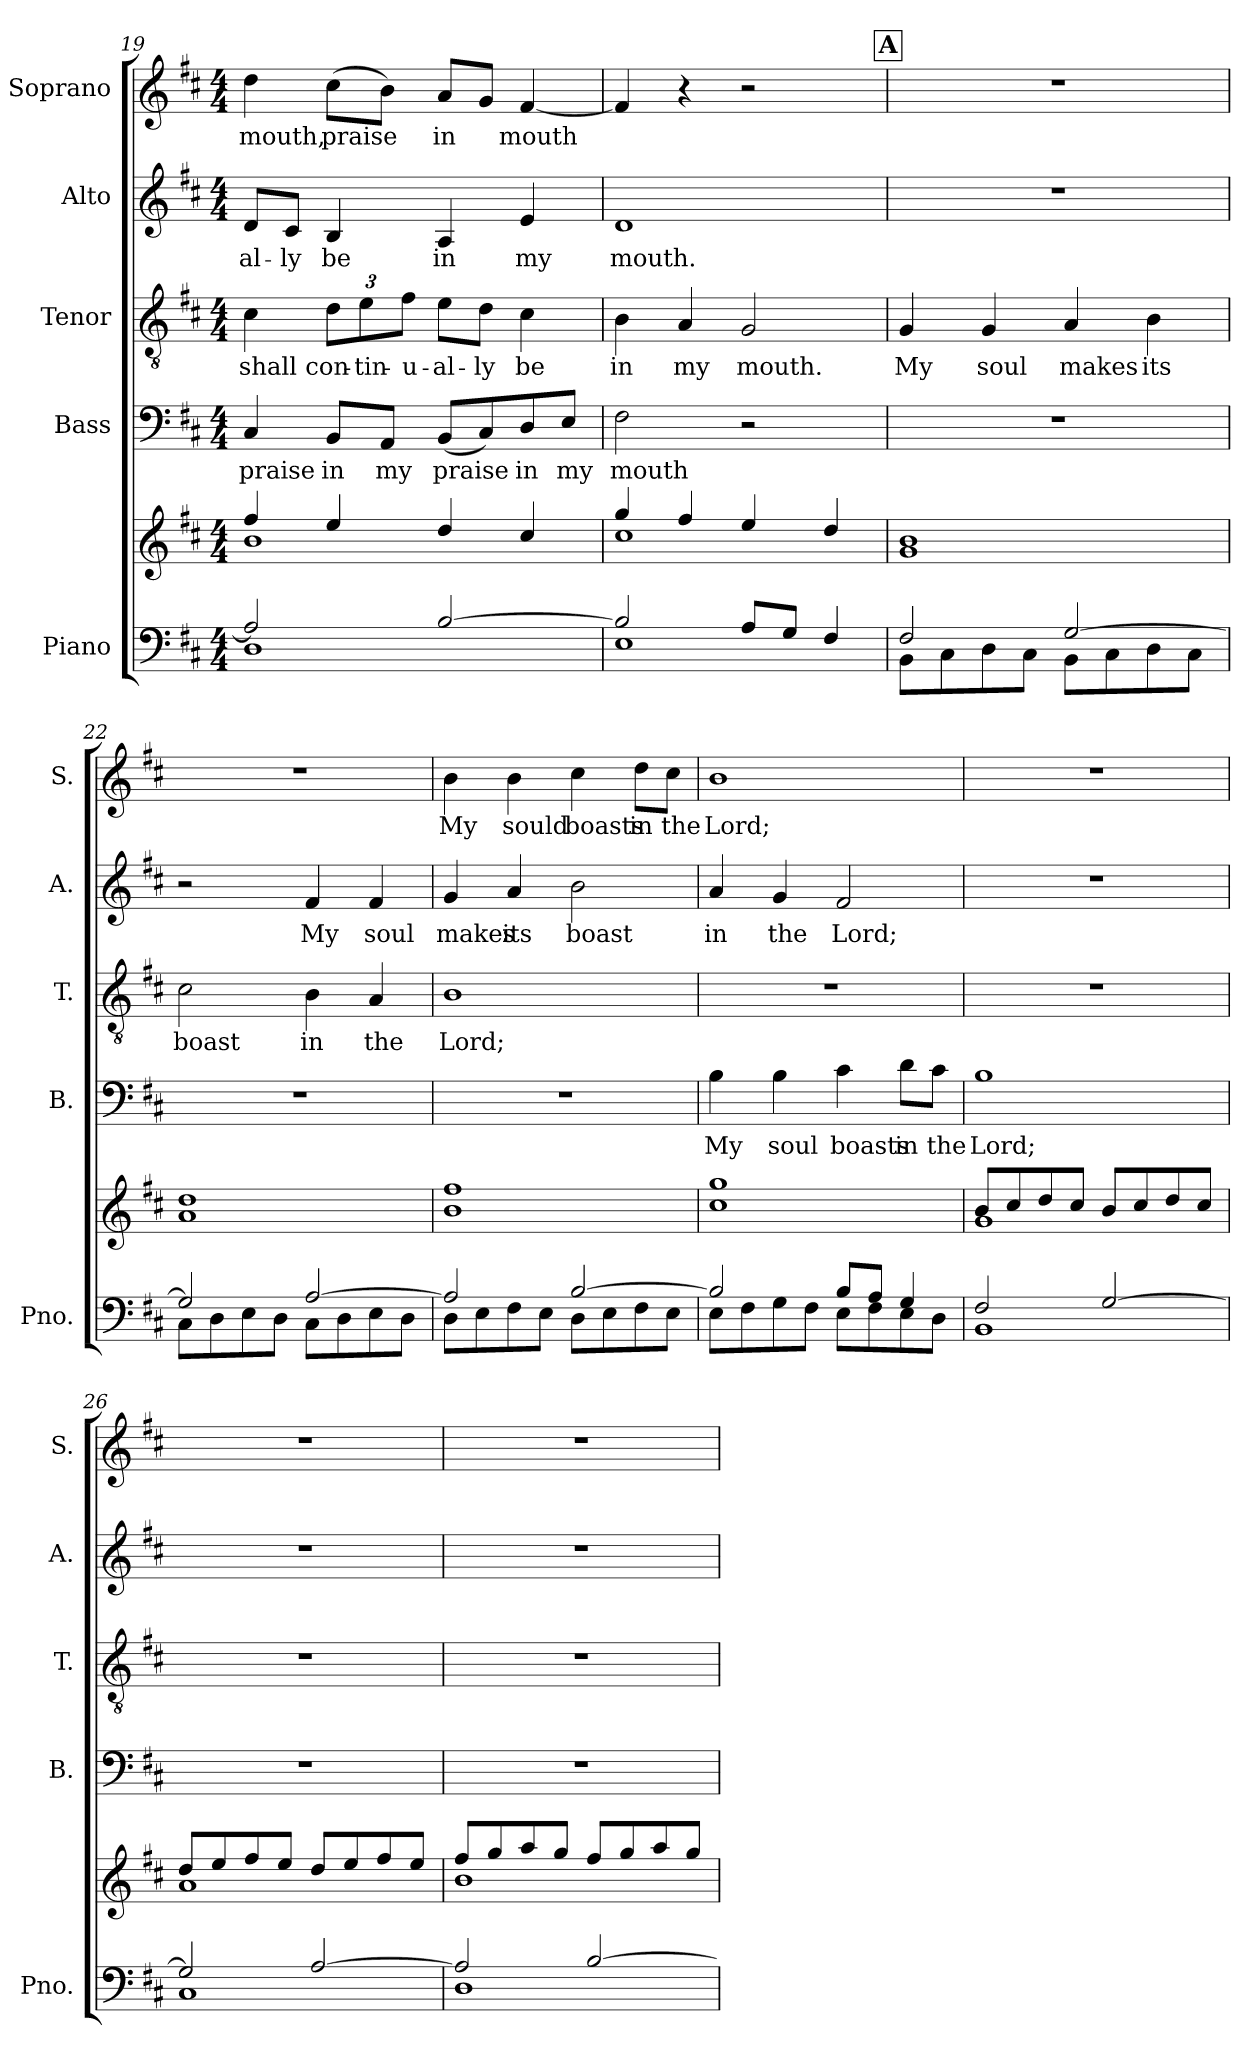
**kern	**kern	**kern	**text	**kern	**text	**kern	**text	**kern	**text
*part5	*part5	*part4	*part4	*part3	*part3	*part2	*part2	*part1	*part1
*staff6	*staff5	*staff4	*staff4	*staff3	*staff3	*staff2	*staff2	*staff1	*staff1
*I"Piano	*	*I"Bass	*	*I"Tenor	*	*I"Alto	*	*I"Soprano	*
*I'Pno.	*	*I'B.	*	*I'T.	*	*I'A.	*	*I'S.	*
*clefF4	*clefG2	*clefF4	*	*clefGv2	*	*clefG2	*	*clefG2	*
*k[f#c#]	*k[f#c#]	*k[f#c#]	*	*k[f#c#]	*	*k[f#c#]	*	*k[f#c#]	*
*M4/4	*M4/4	*M4/4	*	*M4/4	*	*M4/4	*	*M4/4	*
=19	=19	=19	=19	=19	=19	=19	=19	=19	=19
*^	*^	*	*	*	*	*	*	*	*
!	!	!	!	!	!LO:LY:b	!	!LO:LY:b	!	!LO:LY:b	!	!LO:LY:b
2A/]	1D	4ff#/	1b	4C#/	praise	4c#\	shall	8d/L	-al-	4dd\	mouth,
!	!	!	!	!	!	!	!	!	!LO:LY:b	!	!
.	.	.	.	.	.	.	.	8c#/J	-ly	.	.
!	!	!	!	!	!LO:LY:b	!	!	!	!	!	!
*	*	*	*	*	*	*Xbrackettup	*	*	*	*	*
!	!	!	!	!	!	!	!LO:LY:b	!	!LO:LY:b	!	!LO:LY:b
.	.	4ee/	.	8BB/L	in	12d\L	con-	4B/	be	(>8cc#\L	praise
!	!	!	!	!	!	!	!LO:LY:b	!	!	!	!
.	.	.	.	.	.	12e\	-tin-	.	.	.	.
!	!	!	!	!	!LO:LY:b	!	!	!	!	!	!
.	.	.	.	8AA/J	my	.	.	.	.	8b\J)	.
!	!	!	!	!	!	!	!LO:LY:b	!	!	!	!
.	.	.	.	.	.	12f#\J	-u-	.	.	.	.
!	!	!	!	!	!LO:LY:b	!	!LO:LY:b	!	!LO:LY:b	!	!LO:LY:b
[2B/	.	4dd/	.	(<8BB/L	praise	8e\L	-al-	4A/	in	8a/L	in
!	!	!	!	!	!	!	!LO:LY:b	!	!	!	!
.	.	.	.	8C#/)	.	8d\J	-ly	.	.	8g/J	.
!	!	!	!	!	!LO:LY:b	!	!LO:LY:b	!	!LO:LY:b	!	!LO:LY:b
.	.	4cc#/	.	8D/	in	4c#\	be	4e/	my	[4f#/	mouth
!	!	!	!	!	!LO:LY:b	!	!	!	!	!	!
.	.	.	.	8E/J	my	.	.	.	.	.	.
=20	=20	=20	=20	=20	=20	=20	=20	=20	=20	=20	=20
!	!	!	!	!	!LO:LY:b	!	!LO:LY:b	!	!LO:LY:b	!	!
2B/]	1E	4gg/	1cc#	2F#\	mouth	4B\	in	1d	mouth.	4f#/]	.
!	!	!	!	!	!	!	!LO:LY:b	!	!	!	!
.	.	4ff#/	.	.	.	4A/	my	.	.	4r	.
!	!	!	!	!	!	!	!LO:LY:b	!	!	!	!
8A/L	.	4ee/	.	2r	.	2G/	mouth.	.	.	2r	.
8G/J	.	.	.	.	.	.	.	.	.	.	.
4F#/	.	4dd/	.	.	.	.	.	.	.	.	.
*	*	*v	*v	*	*	*	*	*	*	*	*
!!LO:PB:g=z
!!LO:REH:place=s1:a:B:fs=14:t=A
=21	=21	=21	=21	=21	=21	=21	=21	=21	=21	=21
!	!	!	!	!	!	!LO:LY:b	!	!	!	!
2F#/	8BB\L	1g 1b	1r	.	4G/	My	1r	.	1r	.
.	8C#\	.	.	.	.	.	.	.	.	.
!	!	!	!	!	!	!LO:LY:b	!	!	!	!
.	8D\	.	.	.	4G/	soul	.	.	.	.
.	8C#\J	.	.	.	.	.	.	.	.	.
!	!	!	!	!	!	!LO:LY:b	!	!	!	!
[2G/	8BB\L	.	.	.	4A/	makes	.	.	.	.
.	8C#\	.	.	.	.	.	.	.	.	.
!	!	!	!	!	!	!LO:LY:b	!	!	!	!
.	8D\	.	.	.	4B\	its	.	.	.	.
.	8C#\J	.	.	.	.	.	.	.	.	.
=22	=22	=22	=22	=22	=22	=22	=22	=22	=22	=22
!	!	!	!	!	!	!LO:LY:b	!	!	!	!
2G/]	8C#\L	1a 1dd	1r	.	2c#\	boast	2r	.	1r	.
.	8D\	.	.	.	.	.	.	.	.	.
.	8E\	.	.	.	.	.	.	.	.	.
.	8D\J	.	.	.	.	.	.	.	.	.
!	!	!	!	!	!	!LO:LY:b	!	!LO:LY:b	!	!
[2A/	8C#\L	.	.	.	4B\	in	4f#/	My	.	.
.	8D\	.	.	.	.	.	.	.	.	.
!	!	!	!	!	!	!LO:LY:b	!	!LO:LY:b	!	!
.	8E\	.	.	.	4A/	the	4f#/	soul	.	.
.	8D\J	.	.	.	.	.	.	.	.	.
=23	=23	=23	=23	=23	=23	=23	=23	=23	=23	=23
!	!	!	!	!	!	!LO:LY:b	!	!LO:LY:b	!	!LO:LY:b
2A/]	8D\L	1b 1ff#	1r	.	1B	Lord;	4g/	makes	4b\	My
.	8E\	.	.	.	.	.	.	.	.	.
!	!	!	!	!	!	!	!	!LO:LY:b	!	!LO:LY:b
.	8F#\	.	.	.	.	.	4a/	its	4b\	sould
.	8E\J	.	.	.	.	.	.	.	.	.
!	!	!	!	!	!	!	!	!LO:LY:b	!	!LO:LY:b
[2B/	8D\L	.	.	.	.	.	2b\	boast	4cc#\	boasts
.	8E\	.	.	.	.	.	.	.	.	.
!	!	!	!	!	!	!	!	!	!	!LO:LY:b
.	8F#\	.	.	.	.	.	.	.	8dd\L	in
!	!	!	!	!	!	!	!	!	!	!LO:LY:b
.	8E\J	.	.	.	.	.	.	.	8cc#\J	the
=24	=24	=24	=24	=24	=24	=24	=24	=24	=24	=24
!	!	!	!	!LO:LY:b	!	!	!	!LO:LY:b	!	!LO:LY:b
2B/]	8E\L	1cc# 1gg	4B\	My	1r	.	4a/	in	1b	Lord;
.	8F#\	.	.	.	.	.	.	.	.	.
!	!	!	!	!LO:LY:b	!	!	!	!LO:LY:b	!	!
.	8G\	.	4B\	soul	.	.	4g/	the	.	.
.	8F#\J	.	.	.	.	.	.	.	.	.
!	!	!	!	!LO:LY:b	!	!	!	!LO:LY:b	!	!
8B/L	8E\L	.	4c#\	boasts	.	.	2f#/	Lord;	.	.
8A/J	8F#\	.	.	.	.	.	.	.	.	.
!	!	!	!	!LO:LY:b	!	!	!	!	!	!
4G/	8E\	.	8d\L	in	.	.	.	.	.	.
!	!	!	!	!LO:LY:b	!	!	!	!	!	!
.	8D\J	.	8c#\J	the	.	.	.	.	.	.
!!LO:LB:g=z
=25	=25	=25	=25	=25	=25	=25	=25	=25	=25	=25
*	*	*^	*	*	*	*	*	*	*	*
!	!	!	!	!	!LO:LY:b	!	!	!	!	!	!
2F#/	1BB	8b/L	1g	1B	Lord;	1r	.	1r	.	1r	.
.	.	8cc#/	.	.	.	.	.	.	.	.	.
.	.	8dd/	.	.	.	.	.	.	.	.	.
.	.	8cc#/J	.	.	.	.	.	.	.	.	.
[2G/	.	8b/L	.	.	.	.	.	.	.	.	.
.	.	8cc#/	.	.	.	.	.	.	.	.	.
.	.	8dd/	.	.	.	.	.	.	.	.	.
.	.	8cc#/J	.	.	.	.	.	.	.	.	.
=26	=26	=26	=26	=26	=26	=26	=26	=26	=26	=26	=26
2G/]	1C#	8dd/L	1a	1r	.	1r	.	1r	.	1r	.
.	.	8ee/	.	.	.	.	.	.	.	.	.
.	.	8ff#/	.	.	.	.	.	.	.	.	.
.	.	8ee/J	.	.	.	.	.	.	.	.	.
[2A/	.	8dd/L	.	.	.	.	.	.	.	.	.
.	.	8ee/	.	.	.	.	.	.	.	.	.
.	.	8ff#/	.	.	.	.	.	.	.	.	.
.	.	8ee/J	.	.	.	.	.	.	.	.	.
=27	=27	=27	=27	=27	=27	=27	=27	=27	=27	=27	=27
2A/]	1D	8ff#/L	1b	1r	.	1r	.	1r	.	1r	.
.	.	8gg/	.	.	.	.	.	.	.	.	.
.	.	8aa/	.	.	.	.	.	.	.	.	.
.	.	8gg/J	.	.	.	.	.	.	.	.	.
[2B/	.	8ff#/L	.	.	.	.	.	.	.	.	.
.	.	8gg/	.	.	.	.	.	.	.	.	.
.	.	8aa/	.	.	.	.	.	.	.	.	.
.	.	8gg/J	.	.	.	.	.	.	.	.	.
*v	*v	*	*	*	*	*	*	*	*	*	*
*	*v	*v	*	*	*	*	*	*	*	*
=	=	=	=	=	=	=	=	=	=
*-	*-	*-	*-	*-	*-	*-	*-	*-	*-
